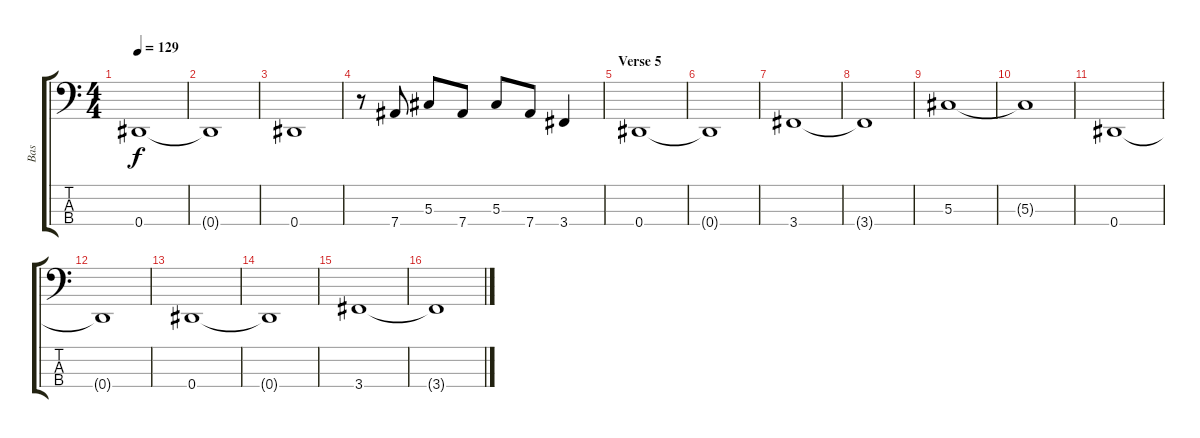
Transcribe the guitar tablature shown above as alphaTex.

\track ("Bas" "Bas") {instrument electricbasspick}
\staff {score tabs}
\tuning (Gb2 Db2 Ab1 Eb1) {hide}
\ts (4 4)
\tempo 129
\clef f4
\ks c
0.4.1{dy f} |
0.4{t}.1 |
0.4.1 |
r.8 7.4.8 5.3.8 7.4.8 5.3.8 7.4.8 3.4.4 |
\section ("" "Verse 5")
0.4.1 |
0.4{t}.1 |
3.4.1 |
3.4{t}.1 |
5.3.1 |
5.3{t}.1 |
0.4.1 |
0.4{t}.1 |
0.4.1 |
0.4{t}.1 |
3.4.1 |
3.4{t}.1
